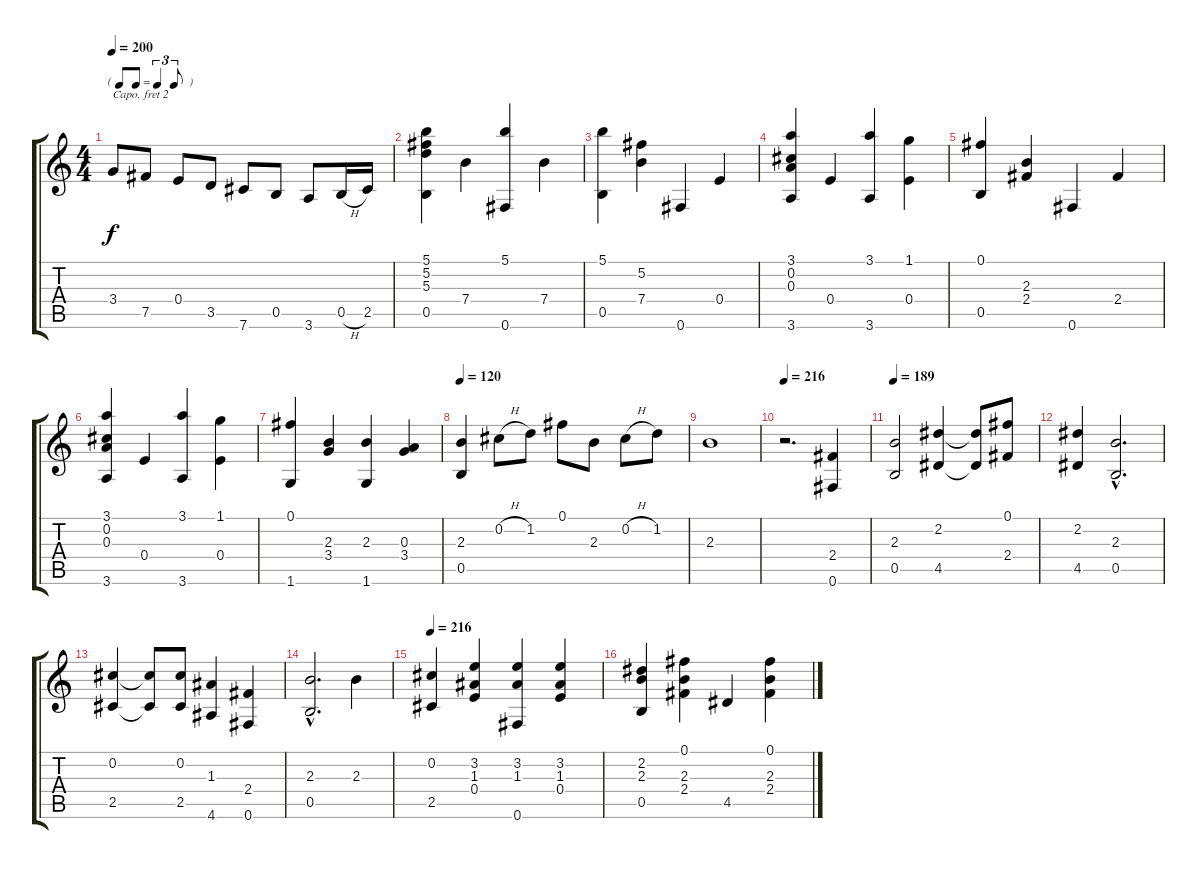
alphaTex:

\track "" {instrument acousticguitarnylon}
\staff {score tabs}
\capo 2
\tuning (E4 B3 G3 D3 A2 E2) {hide}
\ts (4 4)
\tf triplet8th
\tempo 200
\clef g2
\ks c
3.4.8{dy f} 7.5.8 0.4.8 3.5.8 7.6.8 0.5.8 3.6.8 0.5{h}.16 2.5.16 |
(5.1 5.2 5.3 0.5).4 7.4.4 (5.1 0.6).4 7.4.4 |
(5.1 0.5).4 (5.2 7.4).4 0.6.4 0.4.4 |
(3.1 0.2 0.3 3.6).4 0.4.4 (3.1 3.6).4 (1.1 0.4).4 |
(0.1 0.5).4 (2.3 2.4).4 0.6.4 2.4.4 |
(3.1 0.2 0.3 3.6).4 0.4.4 (3.1 3.6).4 (1.1 0.4).4 |
(0.1 1.6).4 (2.3 3.4).4 (2.3 1.6).4 (0.3 3.4).4 |
\tempo 120
(2.3 0.5).4 0.2{h}.8 1.2.8 0.1.8 2.3.8 0.2{h}.8 1.2.8 |
2.3.1 |
\tempo 216
r.2{d} (2.4 0.6).4 |
\tempo 189
(2.3 0.5).2 (2.2 4.5).4 (2.2{t} 4.5{t}).8 (0.1 2.4).8 |
(2.2 4.5).4 (2.3{hac} 0.5{hac}).2{d} |
(0.2 2.5).4 (0.2{t} 2.5{t}).8 (0.2 2.5).8 (1.3 4.6).4 (2.4 0.6).4 |
(2.3{hac} 0.5{hac}).2{d} 2.3.4 |
\tempo 216
(0.2 2.5).4 (3.2 1.3 0.4).4 (3.2 1.3 0.6).4 (3.2 1.3 0.4).4 |
(2.2 2.3 0.5).4 (0.1 2.3 2.4).4 4.5.4 (0.1 2.3 2.4).4
